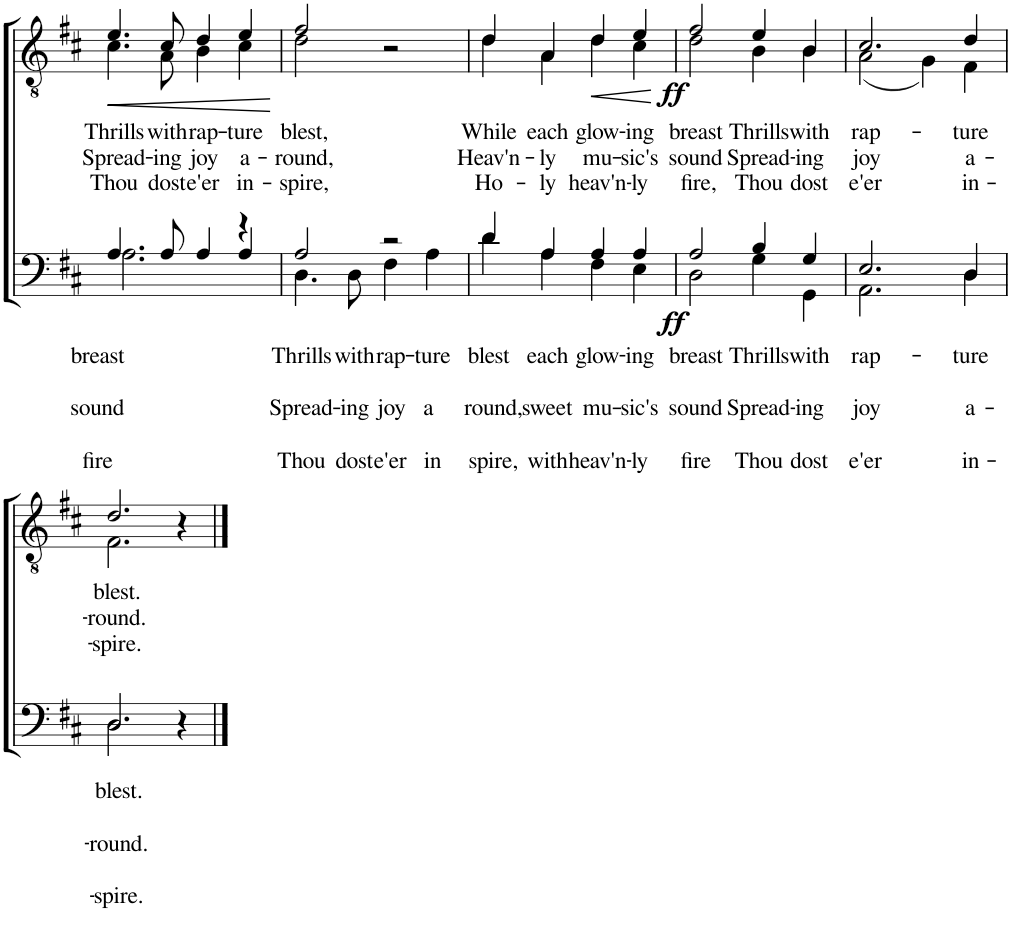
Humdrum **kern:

**kern	**text	**text	**text	**dynam	**kern	**text	**text	**text	**dynam
*part2	*part2	*part2	*part2	*part2	*part1	*part1	*part1	*part1	*part1
*staff2	*staff2	*staff2	*staff2	*staff2	*staff1	*staff1	*staff1	*staff1	*staff1
*I"Piano	*	*	*	*	*I"Piano	*	*	*	*
*I'Pno	*	*	*	*	*I'Pno	*	*	*	*
!!LO:PB:g=z
*clefF4	*	*	*	*	*clefGv2	*	*	*	*
*k[f#c#]	*	*	*	*	*k[f#c#]	*	*	*	*
*M4/4	*	*	*	*	*M4/4	*	*	*	*
=11	=11	=11	=11	=11	=11	=11	=11	=11	=11
!	!LO:LY:b	!LO:LY:b	!LO:LY:b	!	!	!LO:LY:b	!LO:LY:b	!LO:LY:b	!LO:HP:b
*^	*	*	*	*	*^	*	*	*	*
2.A\	4.A/	breast	sound	fire	.	4.e/	4.c#\	Thrills	Spread-	Thou	<
!	!	!	!	!	!	!	!	!LO:LY:b	!LO:LY:b	!LO:LY:b	!
.	8A/	.	.	.	.	8c#/	8A\	with	-ing	dost	.
!	!	!	!	!	!	!	!	!LO:LY:b	!LO:LY:b	!LO:LY:b	!
.	4A/	.	.	.	.	4d/	4B\	rap-	joy	e'er	.
!	!	!	!	!	!	!	!	!LO:LY:b	!LO:LY:b	!LO:LY:b	!
4r	4A/	.	.	.	.	4e/	4c#\	-ture	a-	in-	.
*v	*v	*	*	*	*	*	*	*	*	*	*
*	*	*	*	*	*v	*v	*	*	*	*
.	.	.	.	.	.	.	.	.	[
=12	=12	=12	=12	=12	=12	=12	=12	=12	=12
*^	*	*	*	*	*	*	*	*	*
!	!	!LO:LY:b	!LO:LY:b	!LO:LY:b	!	!	!LO:LY:b	!LO:LY:b	!LO:LY:b	!
*	*	*	*	*	*	*^	*	*	*	*
2A/	4.D\	Thrills	Spread-	Thou	.	2f#/	2d\	blest,	-round,	-spire,	.
!	!	!LO:LY:b	!LO:LY:b	!LO:LY:b	!	!	!	!	!	!	!
.	8D\	with	-ing	dost	.	.	.	.	.	.	.
!	!	!LO:LY:b	!LO:LY:b	!LO:LY:b	!	!	!	!	!	!	!
2r	4F#\	rap-	joy	e'er	.	2r	2ryy	.	.	.	.
!	!	!LO:LY:b	!LO:LY:b	!LO:LY:b	!	!	!	!	!	!	!
.	4A\	-ture	a-	in-	.	.	.	.	.	.	.
=13	=13	=13	=13	=13	=13	=13	=13	=13	=13	=13	=13
!	!	!LO:LY:b	!LO:LY:b	!LO:LY:b	!	!	!	!LO:LY:b	!LO:LY:b	!LO:LY:b	!
4d/	4d\	blest	-round,	-spire,	.	4d/	4d\	While	Heav'n-	Ho-	.
!	!	!LO:LY:b	!LO:LY:b	!LO:LY:b	!	!	!	!LO:LY:b	!LO:LY:b	!LO:LY:b	!
4A/	4A\	each	sweet	with	.	4A/	4A\	each	-ly	-ly	.
!	!	!LO:LY:b	!LO:LY:b	!LO:LY:b	!	!	!	!LO:LY:b	!LO:LY:b	!LO:LY:b	!LO:HP:b
4A/	4F#\	glow-	mu-	heav'n-	.	4d/	4d\	glow-	mu-	heav'n-	<
!	!	!LO:LY:b	!LO:LY:b	!LO:LY:b	!	!	!	!LO:LY:b	!LO:LY:b	!LO:LY:b	!
4A/	4E\	-ing	-sic's	-ly	.	4e/	4c#\	-ing	-sic's	-ly	.
*v	*v	*	*	*	*	*	*	*	*	*	*
*	*	*	*	*	*v	*v	*	*	*	*
.	.	.	.	.	.	.	.	.	[
=14	=14	=14	=14	=14	=14	=14	=14	=14	=14
!	!LO:LY:b	!LO:LY:b	!LO:LY:b	!LO:DY:b	!	!LO:LY:b	!LO:LY:b	!LO:LY:b	!LO:DY:b
*^	*	*	*	*	*^	*	*	*	*
2A/	2D\	breast	sound	fire	ff	2f#/	2d\	breast	sound	fire,	ff
!	!	!LO:LY:b	!LO:LY:b	!LO:LY:b	!	!	!	!LO:LY:b	!LO:LY:b	!LO:LY:b	!
4B/	4G\	Thrills	Spread-	Thou	.	4e/	4B\	Thrills	Spread-	Thou	.
!	!	!LO:LY:b	!LO:LY:b	!LO:LY:b	!	!	!	!LO:LY:b	!LO:LY:b	!LO:LY:b	!
4G/	4GG\	with	-ing	dost	.	4B/	4B\	with	-ing	dost	.
=15	=15	=15	=15	=15	=15	=15	=15	=15	=15	=15	=15
!	!	!LO:LY:b	!LO:LY:b	!LO:LY:b	!	!	!	!LO:LY:b	!LO:LY:b	!LO:LY:b	!
2.E/	2.AA\	rap-	joy	e'er	.	2.c#/	(2A\	rap-	joy	e'er	.
.	.	.	.	.	.	.	4G\)	.	.	.	.
!	!	!LO:LY:b	!LO:LY:b	!LO:LY:b	!	!	!	!LO:LY:b	!LO:LY:b	!LO:LY:b	!
4D/	4D\	-ture	a-	in-	.	4d/	4F#\	-ture	a-	in-	.
!!LO:LB:g=z	!!
=16	=16	=16	=16	=16	=16	=16	=16	=16	=16	=16	=16
!	!	!LO:LY:b	!LO:LY:b	!LO:LY:b	!	!	!	!LO:LY:b	!LO:LY:b	!LO:LY:b	!
2.D/	2.D\	blest.	-round.	-spire.	.	2.d/	2.F#\	blest.	-round.	-spire.	.
4r	4ryy	.	.	.	.	4r	4ryy	.	.	.	.
*v	*v	*	*	*	*	*	*	*	*	*	*
*	*	*	*	*	*v	*v	*	*	*	*
==	==	==	==	==	==	==	==	==	==
*-	*-	*-	*-	*-	*-	*-	*-	*-	*-
